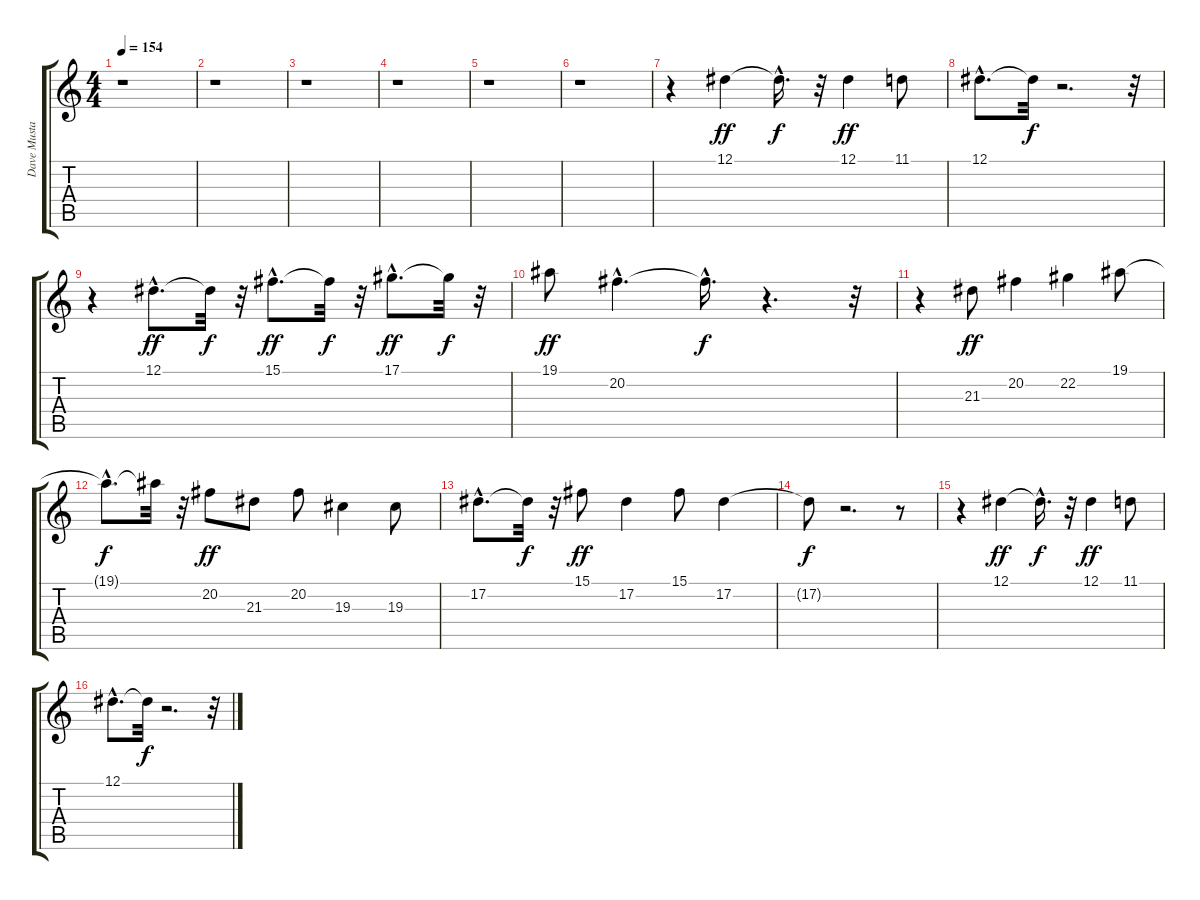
\track ("Dave Mustaine" "Dave Musta") {instrument choiraahs}
\staff {score tabs}
\tuning (Eb4 Bb3 Gb3 Db3 Ab2 Eb2) {hide}
\ts (4 4)
\tempo 154
\clef g2
\ks c
r.1{dy f} |
r.1 |
r.1 |
r.1 |
r.1 |
r.1 |
r.4 12.1.4{dy ff} 12.1{hac t}.16{d dy f} r.32 12.1.4{dy ff} 11.1.8 |
12.1{hac}.8{d} 12.1{t}.32{dy f} r.2{d} r.32 |
r.4 12.1{hac}.8{d dy ff} 12.1{t}.32{dy f} r.32 15.1{hac}.8{d dy ff} 15.1{t}.32{dy f} r.32 17.1{hac}.8{d dy ff} 17.1{t}.32{dy f} r.32 |
19.1.8{dy ff} 20.2{hac}.4{d} 20.2{hac t}.16{d dy f} r.4{d} r.32 |
r.4 21.3.8{dy ff} 20.2.4 22.2.4 19.1.8 |
19.1{hac t}.8{d dy f} 19.1{t}.32 r.32 20.2.8{dy ff} 21.3.8 20.2.8 19.3.4 19.3.8 |
17.2{hac}.8{d} 17.2{t}.32{dy f} r.32 15.1.8{dy ff} 17.2.4 15.1.8 17.2.4 |
17.2{t}.8{dy f} r.2{d} r.8 |
r.4 12.1.4{dy ff} 12.1{hac t}.16{d dy f} r.32 12.1.4{dy ff} 11.1.8 |
12.1{hac}.8{d} 12.1{t}.32{dy f} r.2{d} r.32
